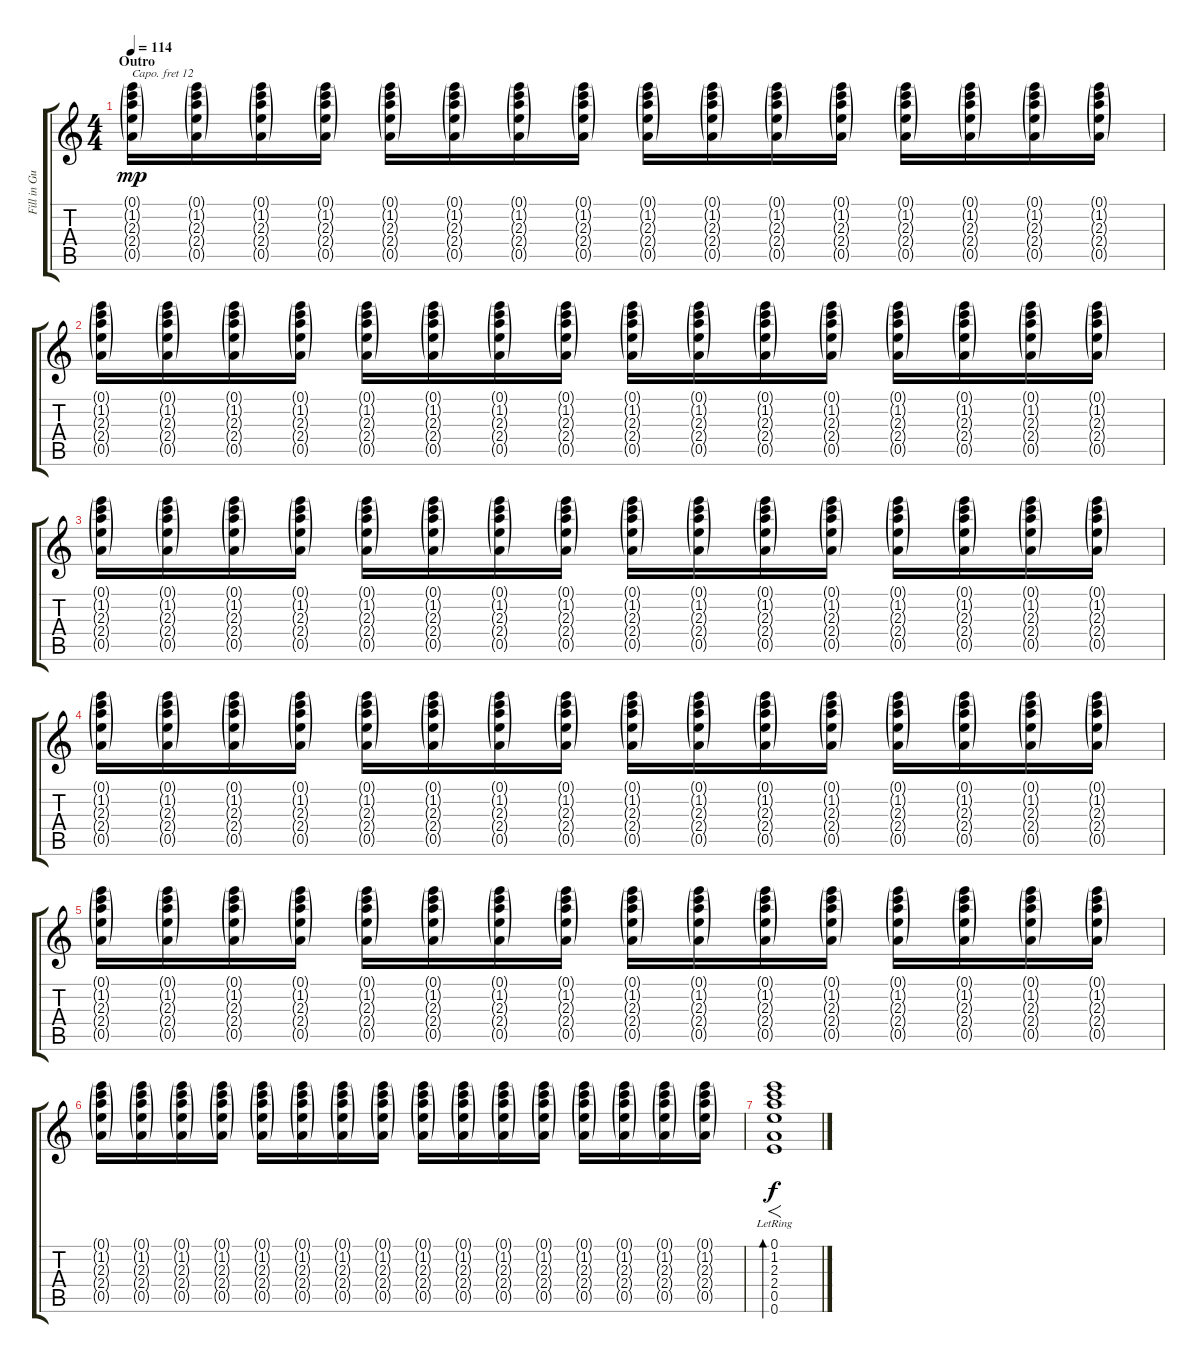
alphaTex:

\track ("Fill in Guitar" "Fill in Gu") {instrument distortionguitar}
\staff {score tabs}
\capo 12
\tuning (E4 B3 G3 D3 A2 E2) {hide}
\ts (4 4)
\section ("" "Outro")
\tempo 114
\clef g2
\ks c
(0.1{g} 1.2{g} 2.3{g} 2.4{g} 0.5{g}).16{dy mp} (0.1{g} 1.2{g} 2.3{g} 2.4{g} 0.5{g}).16 (0.1{g} 1.2{g} 2.3{g} 2.4{g} 0.5{g}).16 (0.1{g} 1.2{g} 2.3{g} 2.4{g} 0.5{g}).16 (0.1{g} 1.2{g} 2.3{g} 2.4{g} 0.5{g}).16 (0.1{g} 1.2{g} 2.3{g} 2.4{g} 0.5{g}).16 (0.1{g} 1.2{g} 2.3{g} 2.4{g} 0.5{g}).16 (0.1{g} 1.2{g} 2.3{g} 2.4{g} 0.5{g}).16 (0.1{g} 1.2{g} 2.3{g} 2.4{g} 0.5{g}).16 (0.1{g} 1.2{g} 2.3{g} 2.4{g} 0.5{g}).16 (0.1{g} 1.2{g} 2.3{g} 2.4{g} 0.5{g}).16 (0.1{g} 1.2{g} 2.3{g} 2.4{g} 0.5{g}).16 (0.1{g} 1.2{g} 2.3{g} 2.4{g} 0.5{g}).16 (0.1{g} 1.2{g} 2.3{g} 2.4{g} 0.5{g}).16 (0.1{g} 1.2{g} 2.3{g} 2.4{g} 0.5{g}).16 (0.1{g} 1.2{g} 2.3{g} 2.4{g} 0.5{g}).16 |
(0.1{g} 1.2{g} 2.3{g} 2.4{g} 0.5{g}).16 (0.1{g} 1.2{g} 2.3{g} 2.4{g} 0.5{g}).16 (0.1{g} 1.2{g} 2.3{g} 2.4{g} 0.5{g}).16 (0.1{g} 1.2{g} 2.3{g} 2.4{g} 0.5{g}).16 (0.1{g} 1.2{g} 2.3{g} 2.4{g} 0.5{g}).16 (0.1{g} 1.2{g} 2.3{g} 2.4{g} 0.5{g}).16 (0.1{g} 1.2{g} 2.3{g} 2.4{g} 0.5{g}).16 (0.1{g} 1.2{g} 2.3{g} 2.4{g} 0.5{g}).16 (0.1{g} 1.2{g} 2.3{g} 2.4{g} 0.5{g}).16 (0.1{g} 1.2{g} 2.3{g} 2.4{g} 0.5{g}).16 (0.1{g} 1.2{g} 2.3{g} 2.4{g} 0.5{g}).16 (0.1{g} 1.2{g} 2.3{g} 2.4{g} 0.5{g}).16 (0.1{g} 1.2{g} 2.3{g} 2.4{g} 0.5{g}).16 (0.1{g} 1.2{g} 2.3{g} 2.4{g} 0.5{g}).16 (0.1{g} 1.2{g} 2.3{g} 2.4{g} 0.5{g}).16 (0.1{g} 1.2{g} 2.3{g} 2.4{g} 0.5{g}).16 |
(0.1{g} 1.2{g} 2.3{g} 2.4{g} 0.5{g}).16 (0.1{g} 1.2{g} 2.3{g} 2.4{g} 0.5{g}).16 (0.1{g} 1.2{g} 2.3{g} 2.4{g} 0.5{g}).16 (0.1{g} 1.2{g} 2.3{g} 2.4{g} 0.5{g}).16 (0.1{g} 1.2{g} 2.3{g} 2.4{g} 0.5{g}).16 (0.1{g} 1.2{g} 2.3{g} 2.4{g} 0.5{g}).16 (0.1{g} 1.2{g} 2.3{g} 2.4{g} 0.5{g}).16 (0.1{g} 1.2{g} 2.3{g} 2.4{g} 0.5{g}).16 (0.1{g} 1.2{g} 2.3{g} 2.4{g} 0.5{g}).16 (0.1{g} 1.2{g} 2.3{g} 2.4{g} 0.5{g}).16 (0.1{g} 1.2{g} 2.3{g} 2.4{g} 0.5{g}).16 (0.1{g} 1.2{g} 2.3{g} 2.4{g} 0.5{g}).16 (0.1{g} 1.2{g} 2.3{g} 2.4{g} 0.5{g}).16 (0.1{g} 1.2{g} 2.3{g} 2.4{g} 0.5{g}).16 (0.1{g} 1.2{g} 2.3{g} 2.4{g} 0.5{g}).16 (0.1{g} 1.2{g} 2.3{g} 2.4{g} 0.5{g}).16 |
(0.1{g} 1.2{g} 2.3{g} 2.4{g} 0.5{g}).16 (0.1{g} 1.2{g} 2.3{g} 2.4{g} 0.5{g}).16 (0.1{g} 1.2{g} 2.3{g} 2.4{g} 0.5{g}).16 (0.1{g} 1.2{g} 2.3{g} 2.4{g} 0.5{g}).16 (0.1{g} 1.2{g} 2.3{g} 2.4{g} 0.5{g}).16 (0.1{g} 1.2{g} 2.3{g} 2.4{g} 0.5{g}).16 (0.1{g} 1.2{g} 2.3{g} 2.4{g} 0.5{g}).16 (0.1{g} 1.2{g} 2.3{g} 2.4{g} 0.5{g}).16 (0.1{g} 1.2{g} 2.3{g} 2.4{g} 0.5{g}).16 (0.1{g} 1.2{g} 2.3{g} 2.4{g} 0.5{g}).16 (0.1{g} 1.2{g} 2.3{g} 2.4{g} 0.5{g}).16 (0.1{g} 1.2{g} 2.3{g} 2.4{g} 0.5{g}).16 (0.1{g} 1.2{g} 2.3{g} 2.4{g} 0.5{g}).16 (0.1{g} 1.2{g} 2.3{g} 2.4{g} 0.5{g}).16 (0.1{g} 1.2{g} 2.3{g} 2.4{g} 0.5{g}).16 (0.1{g} 1.2{g} 2.3{g} 2.4{g} 0.5{g}).16 |
(0.1{g} 1.2{g} 2.3{g} 2.4{g} 0.5{g}).16 (0.1{g} 1.2{g} 2.3{g} 2.4{g} 0.5{g}).16 (0.1{g} 1.2{g} 2.3{g} 2.4{g} 0.5{g}).16 (0.1{g} 1.2{g} 2.3{g} 2.4{g} 0.5{g}).16 (0.1{g} 1.2{g} 2.3{g} 2.4{g} 0.5{g}).16 (0.1{g} 1.2{g} 2.3{g} 2.4{g} 0.5{g}).16 (0.1{g} 1.2{g} 2.3{g} 2.4{g} 0.5{g}).16 (0.1{g} 1.2{g} 2.3{g} 2.4{g} 0.5{g}).16 (0.1{g} 1.2{g} 2.3{g} 2.4{g} 0.5{g}).16 (0.1{g} 1.2{g} 2.3{g} 2.4{g} 0.5{g}).16 (0.1{g} 1.2{g} 2.3{g} 2.4{g} 0.5{g}).16 (0.1{g} 1.2{g} 2.3{g} 2.4{g} 0.5{g}).16 (0.1{g} 1.2{g} 2.3{g} 2.4{g} 0.5{g}).16 (0.1{g} 1.2{g} 2.3{g} 2.4{g} 0.5{g}).16 (0.1{g} 1.2{g} 2.3{g} 2.4{g} 0.5{g}).16 (0.1{g} 1.2{g} 2.3{g} 2.4{g} 0.5{g}).16 |
(0.1{g} 1.2{g} 2.3{g} 2.4{g} 0.5{g}).16 (0.1{g} 1.2{g} 2.3{g} 2.4{g} 0.5{g}).16 (0.1{g} 1.2{g} 2.3{g} 2.4{g} 0.5{g}).16 (0.1{g} 1.2{g} 2.3{g} 2.4{g} 0.5{g}).16 (0.1{g} 1.2{g} 2.3{g} 2.4{g} 0.5{g}).16 (0.1{g} 1.2{g} 2.3{g} 2.4{g} 0.5{g}).16 (0.1{g} 1.2{g} 2.3{g} 2.4{g} 0.5{g}).16 (0.1{g} 1.2{g} 2.3{g} 2.4{g} 0.5{g}).16 (0.1{g} 1.2{g} 2.3{g} 2.4{g} 0.5{g}).16 (0.1{g} 1.2{g} 2.3{g} 2.4{g} 0.5{g}).16 (0.1{g} 1.2{g} 2.3{g} 2.4{g} 0.5{g}).16 (0.1{g} 1.2{g} 2.3{g} 2.4{g} 0.5{g}).16 (0.1{g} 1.2{g} 2.3{g} 2.4{g} 0.5{g}).16 (0.1{g} 1.2{g} 2.3{g} 2.4{g} 0.5{g}).16 (0.1{g} 1.2{g} 2.3{g} 2.4{g} 0.5{g}).16 (0.1{g} 1.2{g} 2.3{g} 2.4{g} 0.5{g}).16 |
(0.1{lr} 1.2{lr} 2.3{lr} 2.4{lr} 0.5 0.6{lr}).1{f bd 480 dy f}
